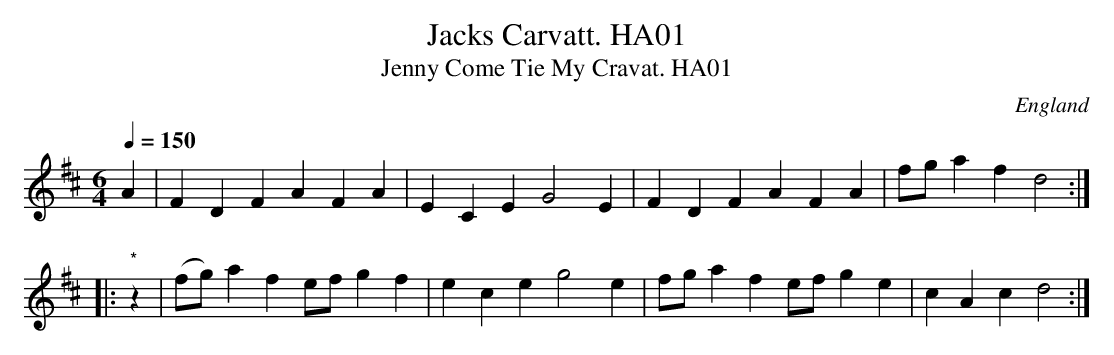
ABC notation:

X:1
T:Jacks Carvatt. HA01
T:Jenny Come Tie My Cravat. HA01
M:6/4
L:1/4
Q:150
O:England
K:D Major
A|FDFAFA|ECEG2E|FDFAFA|f/g/afd2:|!
|:"*"z|(f/g/)afe/f/gf|eceg2e|f/g/afe/f/ge|cAcd2:|]
